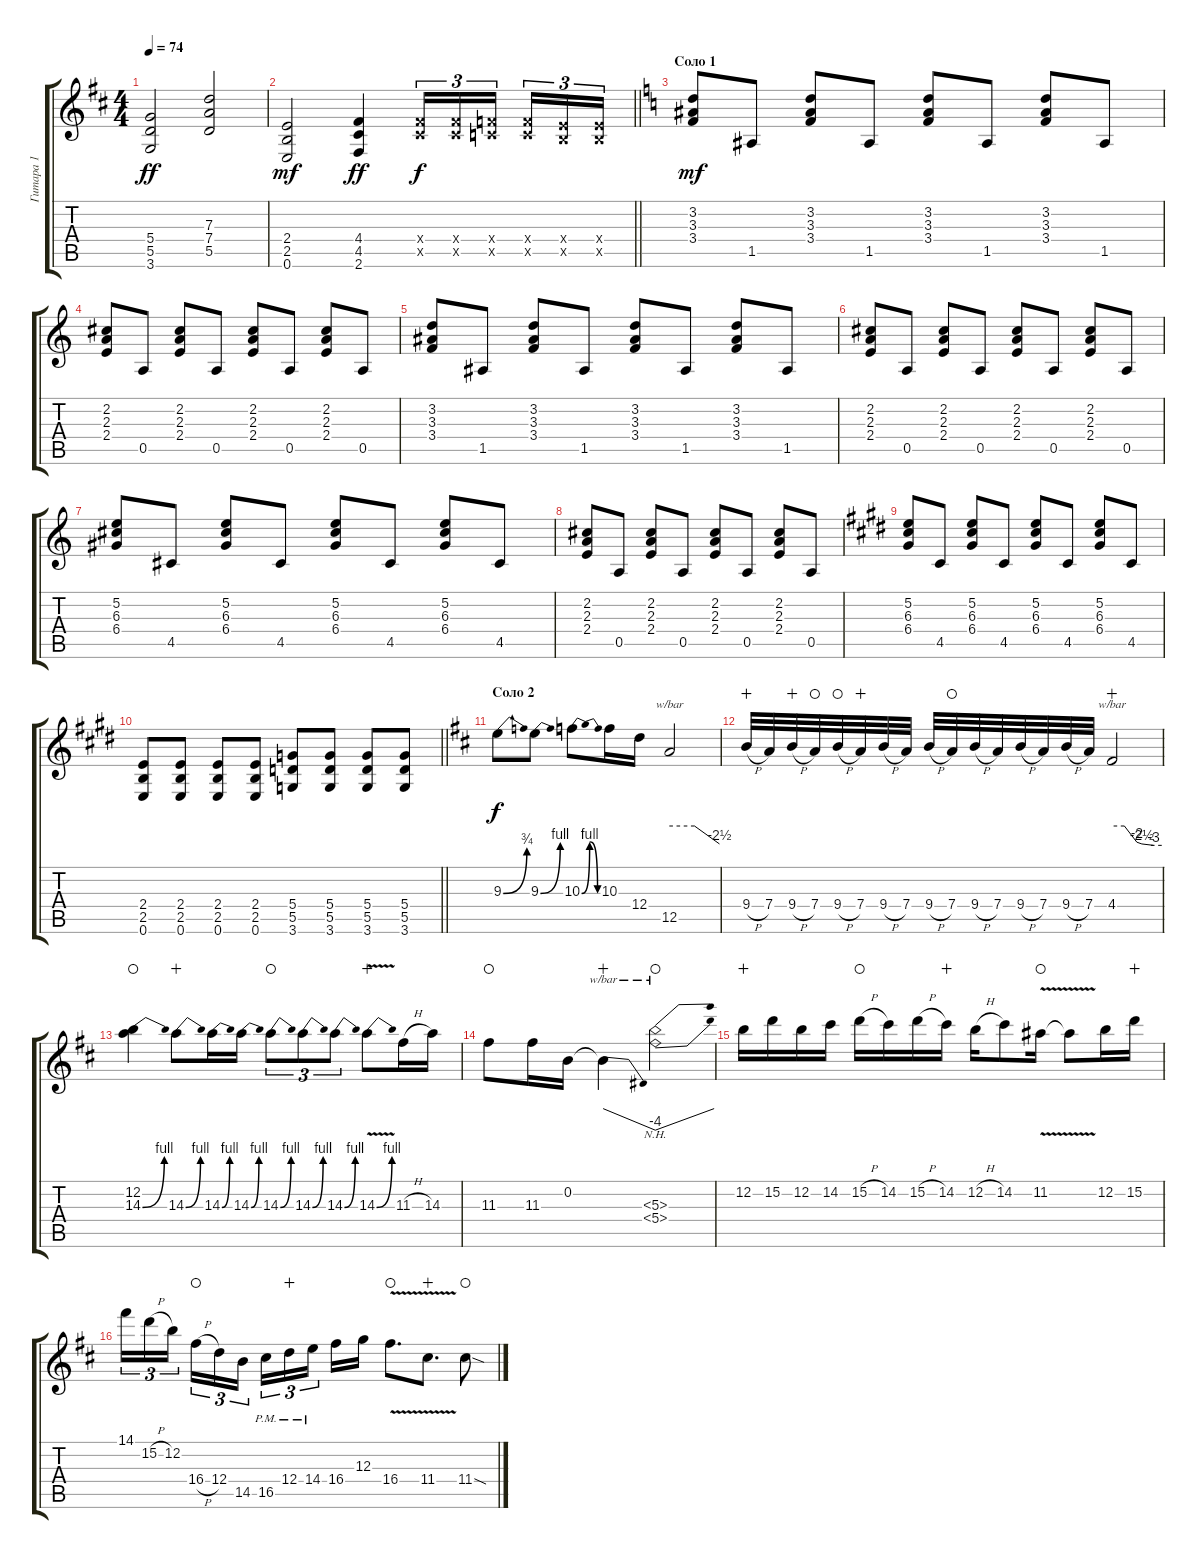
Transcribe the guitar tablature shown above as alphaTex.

\track ("Гитара 1" "Гитара 1") {instrument distortionguitar}
\staff {score tabs}
\tuning (E4 B3 G3 D3 A2 E2) {hide}
\ts (4 4)
\tempo 74
\clef g2
\ks bminor
(5.4 5.5 3.6).2{dy ff} (7.3 7.4 5.5).2 |
\barLineRight lightlight
(2.4 2.5 0.6).2{dy mf} (4.4 4.5 2.6).4{dy ff} (4.4{x} 4.5{x}).16{tu (3 2) dy f} (4.4{x} 4.5{x}).16{tu (3 2)} (3.4{x} 3.5{x}).16{tu (3 2) beam splitsecondary} (3.4{x} 3.5{x}).16{tu (3 2)} (2.4{x} 2.5{x}).16{tu (3 2)} (2.4{x} 2.5{x}).16{tu (3 2)} |
\section ("" "Соло 1")
\ks c
(3.2 3.3 3.4).8{dy mf} 1.5.8 (3.2 3.3 3.4).8 1.5.8 (3.2 3.3 3.4).8 1.5.8 (3.2 3.3 3.4).8 1.5.8 |
(2.2 2.3 2.4).8 0.5.8 (2.2 2.3 2.4).8 0.5.8 (2.2 2.3 2.4).8 0.5.8 (2.2 2.3 2.4).8 0.5.8 |
(3.2 3.3 3.4).8 1.5.8 (3.2 3.3 3.4).8 1.5.8 (3.2 3.3 3.4).8 1.5.8 (3.2 3.3 3.4).8 1.5.8 |
(2.2 2.3 2.4).8 0.5.8 (2.2 2.3 2.4).8 0.5.8 (2.2 2.3 2.4).8 0.5.8 (2.2 2.3 2.4).8 0.5.8 |
(5.2 6.3 6.4).8 4.5.8 (5.2 6.3 6.4).8 4.5.8 (5.2 6.3 6.4).8 4.5.8 (5.2 6.3 6.4).8 4.5.8 |
(2.2 2.3 2.4).8 0.5.8 (2.2 2.3 2.4).8 0.5.8 (2.2 2.3 2.4).8 0.5.8 (2.2 2.3 2.4).8 0.5.8 |
\ks c#minor
(5.2 6.3 6.4).8 4.5.8 (5.2 6.3 6.4).8 4.5.8 (5.2 6.3 6.4).8 4.5.8 (5.2 6.3 6.4).8 4.5.8 |
\barLineRight lightlight
(2.4 2.5 0.6).8 (2.4 2.5 0.6).8 (2.4 2.5 0.6).8 (2.4 2.5 0.6).8 (5.4 5.5 3.6).8 (5.4 5.5 3.6).8 (5.4 5.5 3.6).8 (5.4 5.5 3.6).8 |
\section ("" "Соло 2")
\ks bminor
9.3{be (bend 0 0 60 3)}.8{dy f} 9.3{be (bend 0 0 60 4)}.8 10.3{be (bendrelease 0 0 10 4 34 4 60 0)}.8 10.3.16 12.4.16 12.5.2{tbe (custom default 0 0 30 0 60 -10)} |
9.4{h}.32{wahc} 7.4.32 9.4{h}.32{wahc} 7.4.32{waho} 9.4{h}.32{waho} 7.4.32{wahc} 9.4{h}.32 7.4.32 9.4{h}.32 7.4.32{waho} 9.4{h}.32 7.4.32 9.4{h}.32 7.4.32 9.4{h}.32 7.4.32 4.4.2{tbe (custom default 0 0 15 0 30 -8 36 -10 50 -12 60 -12) wahc} |
(12.2 14.3{be (bend 0 0 60 4)}).4{waho} 14.3{be (bend 0 0 60 4)}.8{wahc} 14.3{be (bend 0 0 60 4)}.16 14.3{be (bend 0 0 60 4)}.16 14.3{be (bend 0 0 60 4)}.8{tu (3 2) waho} 14.3{be (bend 0 0 60 4)}.8{tu (3 2)} 14.3{be (bend 0 0 60 4)}.8{tu (3 2)} 14.3{be (bend 0 0 60 4) v}.8{wahc} 11.3{h}.16 14.3.16 |
11.3.8{waho} 11.3.16 0.2.16 0.2{t}.4{tbe (dive default 0 0 60 -16) wahc} (5.3{nh} 5.4{nh}).2{tbe (dive default 0 -16 60 0) waho} |
12.2.16{wahc} 15.2.16 12.2.16 14.2.16 15.2{h}.16{waho} 14.2.16 15.2{h}.16 14.2.16{wahc} 12.2{h}.16 14.2.8 11.2{v}.16{waho} 11.2{t}.8 12.2.16 15.2.16{wahc} |
14.1.16{tu (3 2)} 15.2{h}.16{tu (3 2)} 12.2.16{tu (3 2) beam splitsecondary} 16.4{h}.16{tu (3 2) waho} 12.4.16{tu (3 2)} 14.5.16{tu (3 2)} 16.5{pm}.16{tu (3 2)} 12.4{pm}.16{tu (3 2) wahc} 14.4{pm}.16{tu (3 2) beam splitsecondary} 16.4.16 12.3.16 16.4{v}.8{d waho} 11.4{v}.8{d wahc} 11.4{sod}.8{waho}
